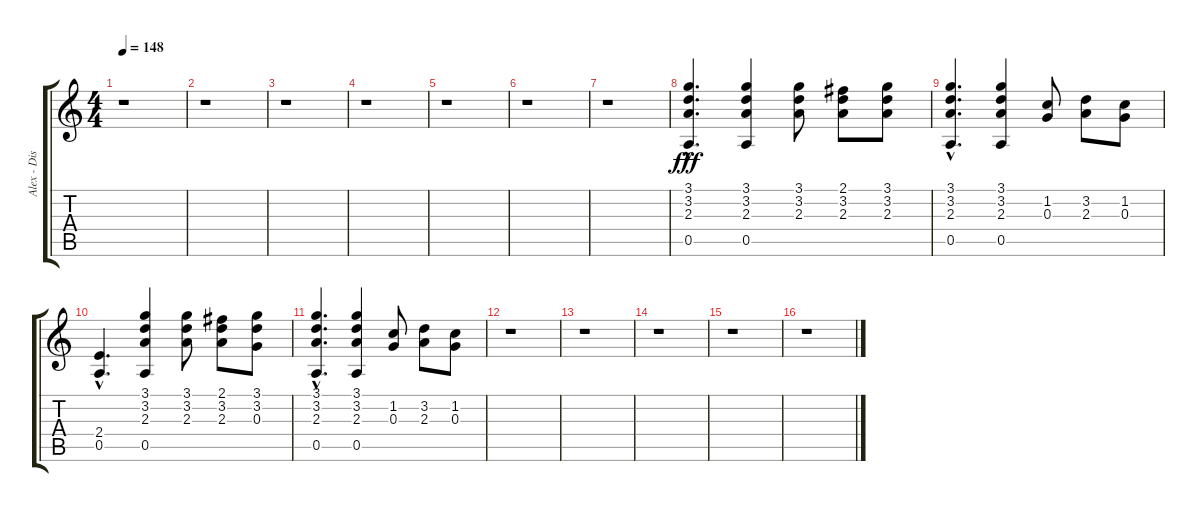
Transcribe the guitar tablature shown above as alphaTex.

\track ("Alex - Distorção" "Alex - Dis") {instrument distortionguitar}
\staff {score tabs}
\tuning (E4 B3 G3 D3 A2 E2) {hide}
\ts (4 4)
\tempo 148
\clef g2
\ks c
r.1{dy fff} |
r.1 |
r.1 |
r.1 |
r.1 |
r.1 |
r.1 |
(3.1{hac} 3.2{hac} 2.3{hac} 0.5{hac}).4{d} (3.1 3.2 2.3 0.5).4 (3.1 3.2 2.3).8 (2.1 3.2 2.3).8 (3.1 3.2 2.3).8 |
(3.1{hac} 3.2{hac} 2.3{hac} 0.5{hac}).4{d} (3.1 3.2 2.3 0.5).4 (1.2 0.3).8 (3.2 2.3).8 (1.2 0.3).8 |
(2.4{hac} 0.5{hac}).4{d} (3.1 3.2 2.3 0.5).4 (3.1 3.2 2.3).8 (2.1 3.2 2.3).8 (3.1 3.2 0.3).8 |
(3.1{hac} 3.2{hac} 2.3{hac} 0.5{hac}).4{d} (3.1 3.2 2.3 0.5).4 (1.2 0.3).8 (3.2 2.3).8 (1.2 0.3).8 |
r.1 |
r.1 |
r.1 |
r.1 |
r.1
